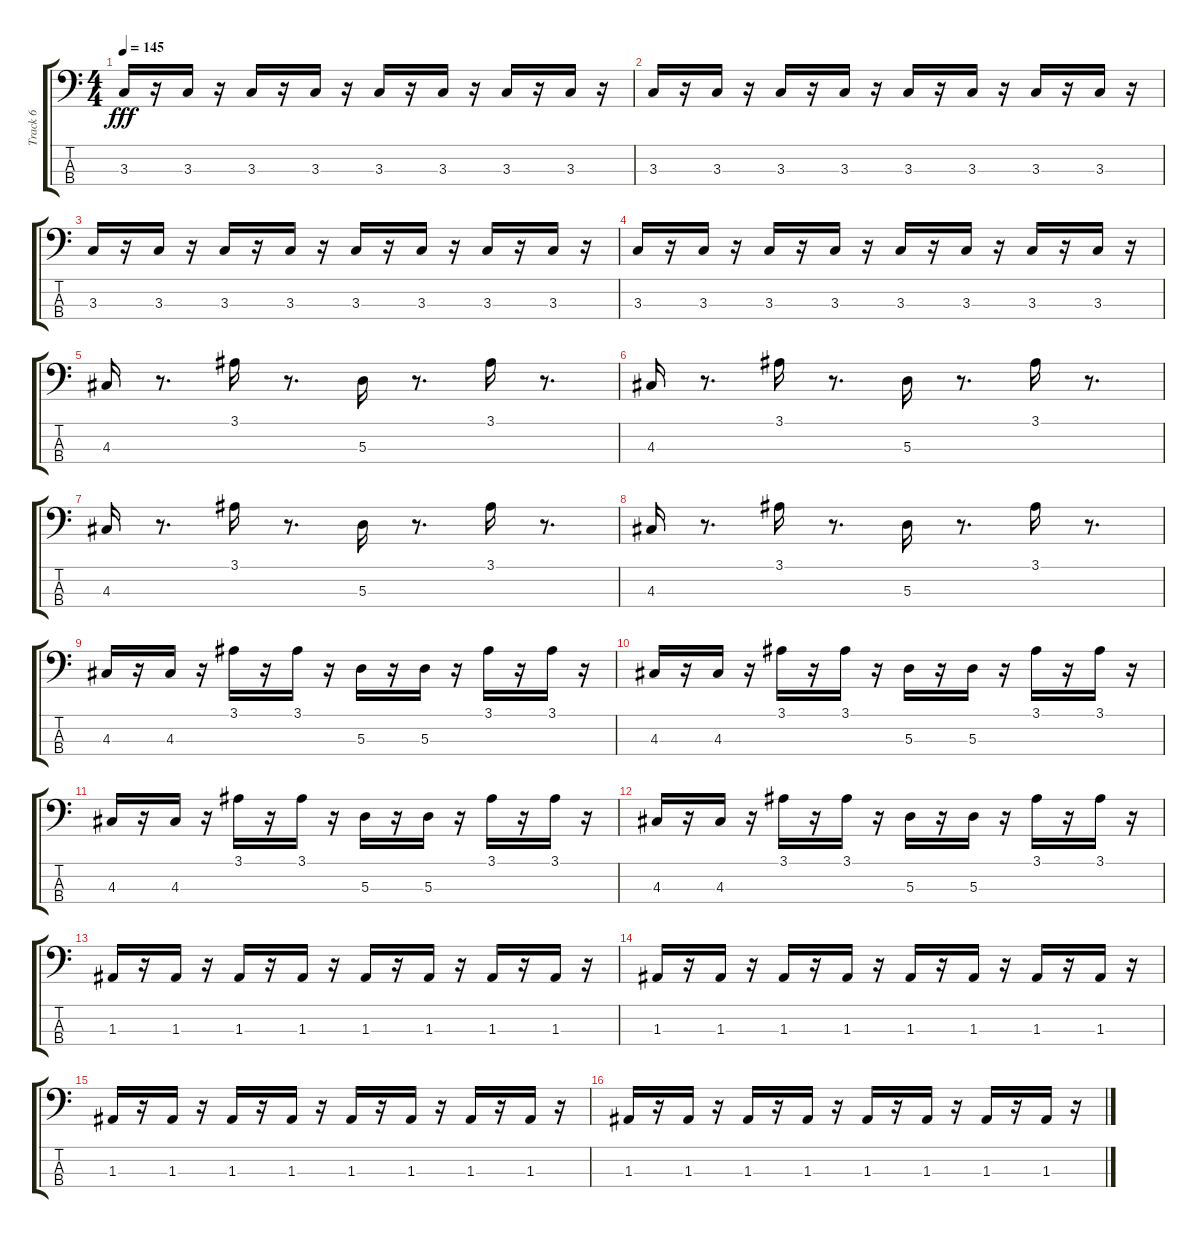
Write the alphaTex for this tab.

\track ("Track 6" "Track 6") {instrument slapbass2}
\staff {score tabs}
\tuning (G2 D2 A1 E1) {hide}
\ts (4 4)
\tempo 145
\clef f4
\ks c
3.3.16{dy fff} r.16 3.3.16 r.16 3.3.16 r.16 3.3.16 r.16 3.3.16 r.16 3.3.16 r.16 3.3.16 r.16 3.3.16 r.16 |
3.3.16 r.16 3.3.16 r.16 3.3.16 r.16 3.3.16 r.16 3.3.16 r.16 3.3.16 r.16 3.3.16 r.16 3.3.16 r.16 |
3.3.16 r.16 3.3.16 r.16 3.3.16 r.16 3.3.16 r.16 3.3.16 r.16 3.3.16 r.16 3.3.16 r.16 3.3.16 r.16 |
3.3.16 r.16 3.3.16 r.16 3.3.16 r.16 3.3.16 r.16 3.3.16 r.16 3.3.16 r.16 3.3.16 r.16 3.3.16 r.16 |
4.3.16 r.8{d} 3.1.16 r.8{d} 5.3.16 r.8{d} 3.1.16 r.8{d} |
4.3.16 r.8{d} 3.1.16 r.8{d} 5.3.16 r.8{d} 3.1.16 r.8{d} |
4.3.16 r.8{d} 3.1.16 r.8{d} 5.3.16 r.8{d} 3.1.16 r.8{d} |
4.3.16 r.8{d} 3.1.16 r.8{d} 5.3.16 r.8{d} 3.1.16 r.8{d} |
4.3.16 r.16 4.3.16 r.16 3.1.16 r.16 3.1.16 r.16 5.3.16 r.16 5.3.16 r.16 3.1.16 r.16 3.1.16 r.16 |
4.3.16 r.16 4.3.16 r.16 3.1.16 r.16 3.1.16 r.16 5.3.16 r.16 5.3.16 r.16 3.1.16 r.16 3.1.16 r.16 |
4.3.16 r.16 4.3.16 r.16 3.1.16 r.16 3.1.16 r.16 5.3.16 r.16 5.3.16 r.16 3.1.16 r.16 3.1.16 r.16 |
4.3.16 r.16 4.3.16 r.16 3.1.16 r.16 3.1.16 r.16 5.3.16 r.16 5.3.16 r.16 3.1.16 r.16 3.1.16 r.16 |
1.3.16 r.16 1.3.16 r.16 1.3.16 r.16 1.3.16 r.16 1.3.16 r.16 1.3.16 r.16 1.3.16 r.16 1.3.16 r.16 |
1.3.16 r.16 1.3.16 r.16 1.3.16 r.16 1.3.16 r.16 1.3.16 r.16 1.3.16 r.16 1.3.16 r.16 1.3.16 r.16 |
1.3.16 r.16 1.3.16 r.16 1.3.16 r.16 1.3.16 r.16 1.3.16 r.16 1.3.16 r.16 1.3.16 r.16 1.3.16 r.16 |
1.3.16 r.16 1.3.16 r.16 1.3.16 r.16 1.3.16 r.16 1.3.16 r.16 1.3.16 r.16 1.3.16 r.16 1.3.16 r.16
